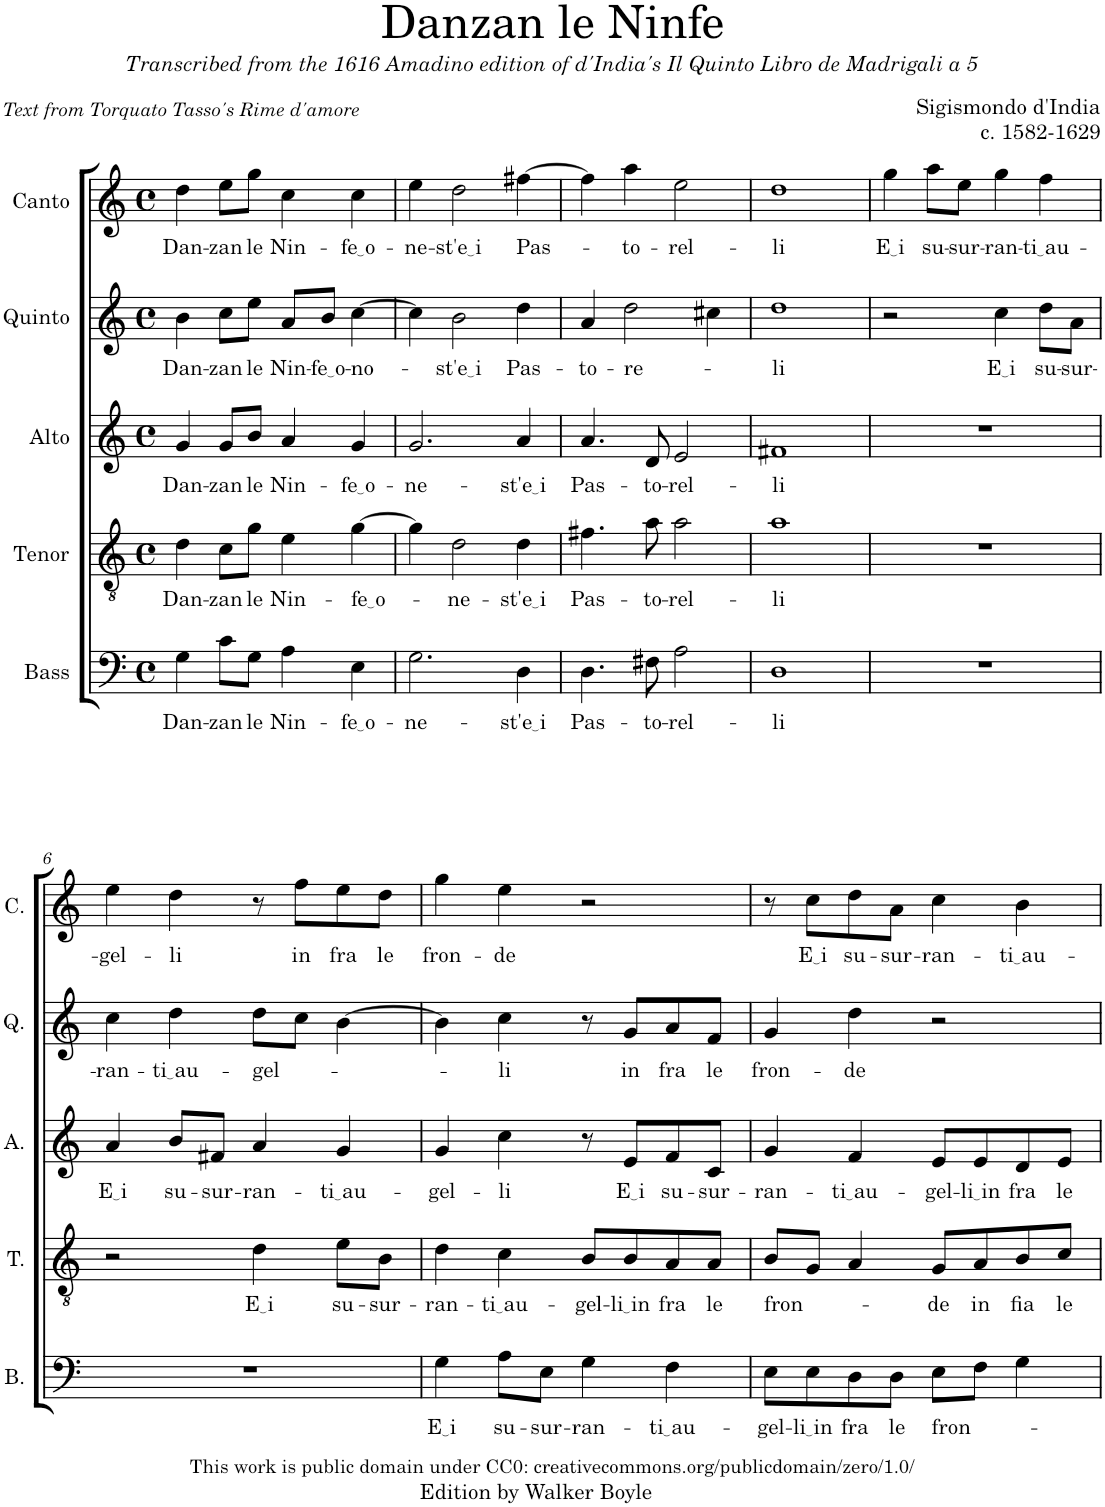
**kern	**text	**kern	**text	**kern	**text	**kern	**text	**kern	**text
*part5	*part5	*part4	*part4	*part3	*part3	*part2	*part2	*part1	*part1
*staff5	*staff5	*staff4	*staff4	*staff3	*staff3	*staff2	*staff2	*staff1	*staff1
*I"Bass	*	*I"Tenor	*	*I"Alto	*	*I"Quinto	*	*I"Canto	*
*I'B.	*	*I'T.	*	*I'A.	*	*I'Q.	*	*I'C.	*
*clefF4	*	*clefGv2	*	*clefG2	*	*clefG2	*	*clefG2	*
*k[]	*	*k[]	*	*k[]	*	*k[]	*	*k[]	*
*M4/4	*	*M4/4	*	*M4/4	*	*M4/4	*	*M4/4	*
*met(c)	*	*met(c)	*	*met(c)	*	*met(c)	*	*met(c)	*
=1	=1	=1	=1	=1	=1	=1	=1	=1	=1
!	!LO:LY:b	!	!LO:LY:b	!	!LO:LY:b	!	!LO:LY:b	!	!LO:LY:b
4G\	Dan-	4d\	Dan-	4g/	Dan-	4b\	Dan-	4dd\	Dan-
!	!LO:LY:b	!	!LO:LY:b	!	!LO:LY:b	!	!LO:LY:b	!	!LO:LY:b
8c\L	-zan	8c\L	-zan	8g/L	-zan	8cc\L	-zan	8ee\L	-zan
!	!LO:LY:b	!	!LO:LY:b	!	!LO:LY:b	!	!LO:LY:b	!	!LO:LY:b
8G\J	le	8g\J	le	8b/J	le	8ee\J	le	8gg\J	le
!	!LO:LY:b	!	!LO:LY:b	!	!LO:LY:b	!	!LO:LY:b	!	!LO:LY:b
4A\	Nin-	4e\	Nin-	4a/	Nin-	8a/L	Nin-	4cc\	Nin-
!	!	!	!	!	!	!	!LO:LY:b	!	!
.	.	.	.	.	.	8b/J	fe o	.	.
!	!LO:LY:b	!	!LO:LY:b	!	!LO:LY:b	!	!LO:LY:b	!	!LO:LY:b
4E\	fe o	[4g\	fe o	4g/	fe o	[4cc\	-no-	4cc\	fe o
=2	=2	=2	=2	=2	=2	=2	=2	=2	=2
!	!LO:LY:b	!	!	!	!LO:LY:b	!	!	!	!LO:LY:b
2.G\	-ne-	4g\]	.	2.g/	-ne-	4cc\]	.	4ee\	-ne-
!	!	!	!LO:LY:b	!	!	!	!LO:LY:b	!	!LO:LY:b
.	.	2d\	-ne-	.	.	2b\	st'e i	2dd\	st'e i
!	!LO:LY:b	!	!LO:LY:b	!	!LO:LY:b	!	!LO:LY:b	!	!LO:LY:b
4D\	st'e i	4d\	st'e i	4a/	st'e i	4dd\	Pas-	[4ff#X\	Pas-
=3	=3	=3	=3	=3	=3	=3	=3	=3	=3
!	!LO:LY:b	!	!LO:LY:b	!	!LO:LY:b	!	!LO:LY:b	!	!
4.D\	Pas-	4.f#X\	Pas-	4.a/	Pas-	4a/	-to-	4ff#\]	.
!	!	!	!	!	!	!	!LO:LY:b	!	!LO:LY:b
.	.	.	.	.	.	2dd\	-re-	4aa\	-to-
!	!LO:LY:b	!	!LO:LY:b	!	!LO:LY:b	!	!	!	!
8F#X\	-to-	8a\	-to-	8d/	-to-	.	.	.	.
!	!LO:LY:b	!	!LO:LY:b	!	!LO:LY:b	!	!	!	!LO:LY:b
2A\	-rel-	2a\	-rel-	2e/	-rel-	.	.	2ee\	-rel-
.	.	.	.	.	.	4cc#X\	.	.	.
=4	=4	=4	=4	=4	=4	=4	=4	=4	=4
!	!LO:LY:b	!	!LO:LY:b	!	!LO:LY:b	!	!LO:LY:b	!	!LO:LY:b
1D	-li	1a	-li	1f#X	-li	1dd	-li	1dd	-li
=5	=5	=5	=5	=5	=5	=5	=5	=5	=5
!	!	!	!	!	!	!	!	!	!LO:LY:b
1r	.	1r	.	1r	.	2r	.	4gg\	E i
!	!	!	!	!	!	!	!	!	!LO:LY:b
.	.	.	.	.	.	.	.	8aa\L	su-
!	!	!	!	!	!	!	!	!	!LO:LY:b
.	.	.	.	.	.	.	.	8ee\J	-sur-
!	!	!	!	!	!	!	!LO:LY:b	!	!LO:LY:b
.	.	.	.	.	.	4cc\	E i	4gg\	-ran-
!	!	!	!	!	!	!	!LO:LY:b	!	!LO:LY:b
.	.	.	.	.	.	8dd\L	su-	4ff\	ti au
!	!	!	!	!	!	!	!LO:LY:b	!	!
.	.	.	.	.	.	8a\J	-sur-	.	.
!!LO:LB:g=z
=6	=6	=6	=6	=6	=6	=6	=6	=6	=6
!	!	!	!	!	!LO:LY:b	!	!LO:LY:b	!	!LO:LY:b
1r	.	2r	.	4a/	E i	4cc\	-ran-	4ee\	-gel-
!	!	!	!	!	!LO:LY:b	!	!LO:LY:b	!	!LO:LY:b
.	.	.	.	8b/L	su-	4dd\	ti au	4dd\	-li
!	!	!	!	!	!LO:LY:b	!	!	!	!
.	.	.	.	8f#X/J	-sur-	.	.	.	.
!	!	!	!LO:LY:b	!	!LO:LY:b	!	!LO:LY:b	!	!
.	.	4d\	E i	4a/	-ran-	8dd\L	-gel-	8r	.
!	!	!	!	!	!	!	!	!	!LO:LY:b
.	.	.	.	.	.	8cc\J	.	8ff\L	in
!	!	!	!LO:LY:b	!	!LO:LY:b	!	!	!	!LO:LY:b
.	.	8e\L	su-	4g/	ti au	[4b\	.	8ee\	fra
!	!	!	!LO:LY:b	!	!	!	!	!	!LO:LY:b
.	.	8B\J	-sur-	.	.	.	.	8dd\J	le
=7	=7	=7	=7	=7	=7	=7	=7	=7	=7
!	!LO:LY:b	!	!LO:LY:b	!	!LO:LY:b	!	!	!	!LO:LY:b
4G\	E i	4d\	-ran-	4g/	-gel-	4b\]	.	4gg\	fron-
!	!LO:LY:b	!	!LO:LY:b	!	!LO:LY:b	!	!LO:LY:b	!	!LO:LY:b
8A\L	su-	4c\	ti au	4cc\	-li	4cc\	-li	4ee\	-de
!	!LO:LY:b	!	!	!	!	!	!	!	!
8E\J	-sur-	.	.	.	.	.	.	.	.
!	!LO:LY:b	!	!LO:LY:b	!	!	!	!	!	!
4G\	-ran-	8B/L	-gel-	8r	.	8r	.	2r	.
!	!	!	!LO:LY:b	!	!LO:LY:b	!	!LO:LY:b	!	!
.	.	8B/	li in	8e/L	E i	8g/L	in	.	.
!	!LO:LY:b	!	!LO:LY:b	!	!LO:LY:b	!	!LO:LY:b	!	!
4F\	ti au	8A/	fra	8f/	su-	8a/	fra	.	.
!	!	!	!LO:LY:b	!	!LO:LY:b	!	!LO:LY:b	!	!
.	.	8A/J	le	8c/J	-sur-	8f/J	le	.	.
=8	=8	=8	=8	=8	=8	=8	=8	=8	=8
!	!LO:LY:b	!	!LO:LY:b	!	!LO:LY:b	!	!LO:LY:b	!	!
8E\L	-gel-	8B/L	fron-	4g/	-ran-	4g/	fron-	8r	.
!	!LO:LY:b	!	!	!	!	!	!	!	!LO:LY:b
8E\	li in	8G/J	.	.	.	.	.	8cc\L	E i
!	!LO:LY:b	!	!	!	!LO:LY:b	!	!LO:LY:b	!	!LO:LY:b
8D\	fra	4A/	.	4f/	ti au	4dd\	-de	8dd\	su-
!	!LO:LY:b	!	!	!	!	!	!	!	!LO:LY:b
8D\J	le	.	.	.	.	.	.	8a\J	-sur-
!	!LO:LY:b	!	!LO:LY:b	!	!LO:LY:b	!	!	!	!LO:LY:b
8E\L	fron-	8G/L	-de	8e/L	-gel-	2r	.	4cc\	-ran-
!	!	!	!LO:LY:b	!	!LO:LY:b	!	!	!	!
8F\J	.	8A/	in	8e/	li in	.	.	.	.
!	!	!	!LO:LY:b	!	!LO:LY:b	!	!	!	!LO:LY:b
4G\	.	8B/	fia	8d/	fra	.	.	4b\	ti au
!	!	!	!LO:LY:b	!	!LO:LY:b	!	!	!	!
.	.	8c/J	le	8e/J	le	.	.	.	.
=	=	=	=	=	=	=	=	=	=
*-	*-	*-	*-	*-	*-	*-	*-	*-	*-
